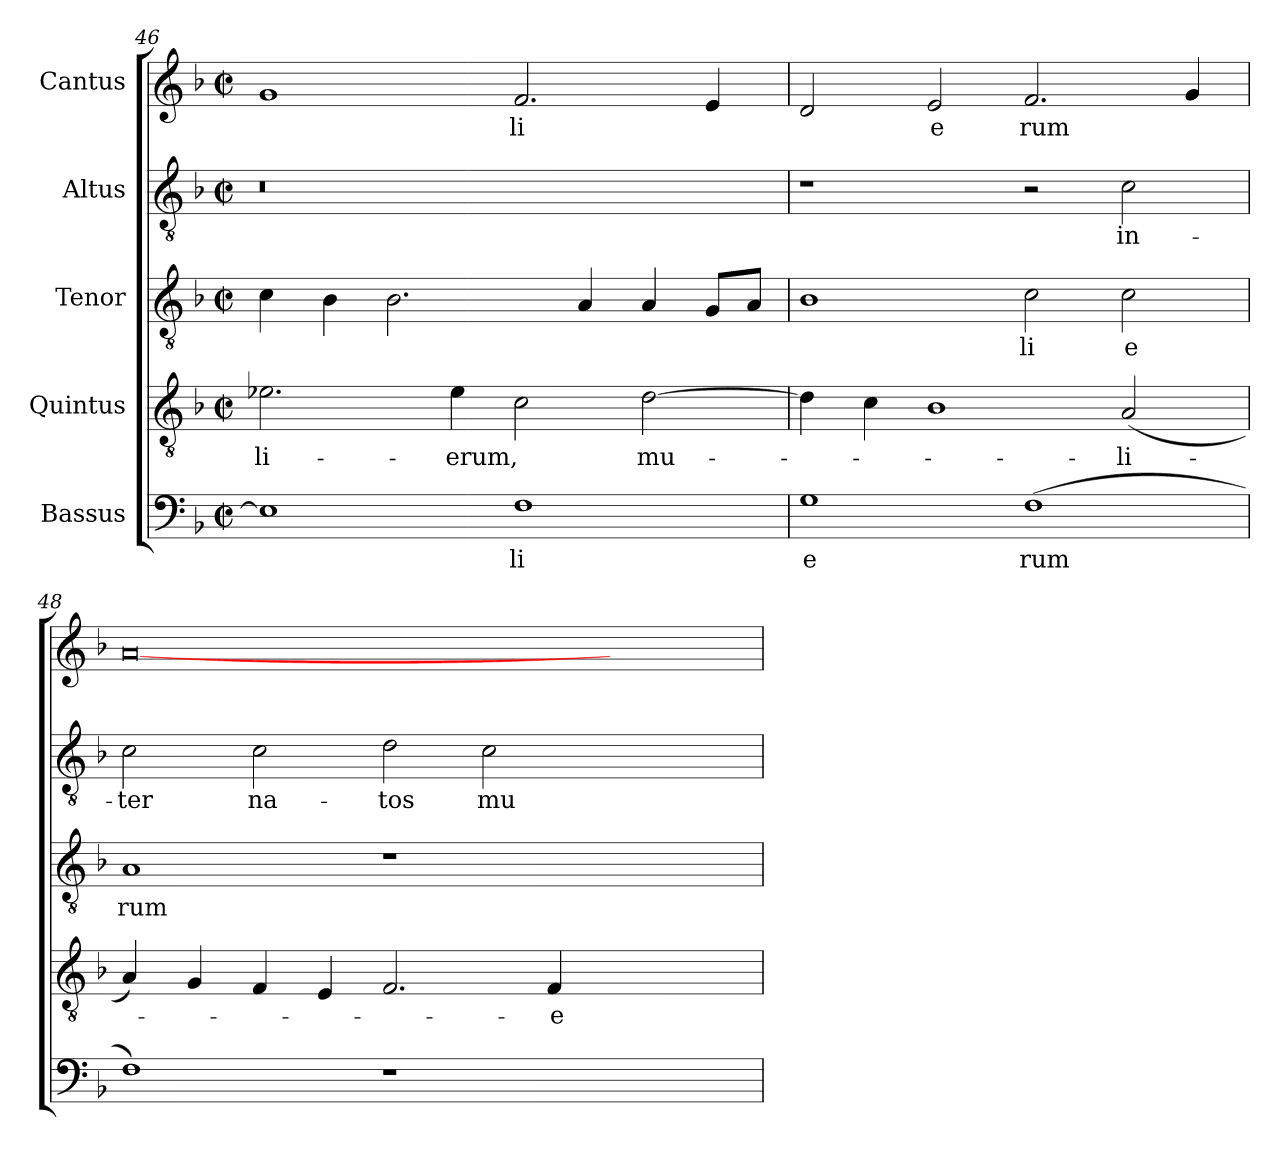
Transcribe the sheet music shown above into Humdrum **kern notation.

**kern	**text	**kern	**text	**kern	**text	**kern	**text	**kern	**text
*part5	*part5	*part4	*part4	*part3	*part3	*part2	*part2	*part1	*part1
*staff5	*staff5	*staff4	*staff4	*staff3	*staff3	*staff2	*staff2	*staff1	*staff1
*I"Bassus	*	*I"Quintus	*	*I"Tenor	*	*I"Altus	*	*I"Cantus	*
*clefF4	*	*clefGv2	*	*clefGv2	*	*clefGv2	*	*clefG2	*
*k[b-]	*	*k[b-]	*	*k[b-]	*	*k[b-]	*	*k[b-]	*
*F:	*	*F:	*	*F:	*	*F:	*	*F:	*
*M2/2	*	*M2/2	*	*M2/2	*	*M2/2	*	*M2/2	*
*met(c|)	*	*met(c|)	*	*met(c|)	*	*met(c|)	*	*met(c|)	*
=46	=46	=46	=46	=46	=46	=46	=46	=46	=46
!	!	!	!LO:LY:b:cj	!	!	!	!	!	!
1E-]	.	2.e-\	-li-	4c\	.	0r	.	1g	.
.	.	.	.	4B-\	.	.	.	.	.
.	.	.	.	2.B-\	.	.	.	.	.
!	!	!	!LO:LY:b	!	!	!	!	!	!
.	.	4e-\	-erum,	.	.	.	.	.	.
!	!LO:LY:b:cj	!	!	!	!	!	!	!	!LO:LY:b:cj
1F	li	2c\	.	.	.	.	.	2.f/	li
.	.	.	.	4A/	.	.	.	.	.
!	!	!	!LO:LY:b	!	!	!	!	!	!
.	.	[>2d\	mu-	4A/	.	.	.	.	.
.	.	.	.	8G/L	.	.	.	4e/	.
.	.	.	.	8A/J	.	.	.	.	.
=47	=47	=47	=47	=47	=47	=47	=47	=47	=47
!	!LO:LY:b:cj	!	!	!	!	!	!	!	!
1G	e	4d\]	.	1B-	.	1r	.	2d/	.
.	.	4c\	.	.	.	.	.	.	.
!	!	!	!	!	!	!	!	!	!LO:LY:b:cj
.	.	1B-	.	.	.	.	.	2e/	e
!	!LO:LY:b	!	!	!	!LO:LY:b:cj	!	!	!	!LO:LY:b
(>1F	rum	.	.	2c\	li	2r	.	2.f/	rum
!	!	!	!LO:LY:b:cj	!	!LO:LY:b:cj	!	!LO:LY:b:cj	!	!
.	.	(<2A/	-li-	2c\	e	2c\	in-	.	.
.	.	.	.	.	.	.	.	4g/	.
=48	=48	=48	=48	=48	=48	=48	=48	=48	=48
!	!	!	!	!	!LO:LY:b:cj	!	!LO:LY:b:cj	!	!
1F)	.	4A/)	.	1A	rum	2c\	-ter	[>0a	.
.	.	4G/	.	.	.	.	.	.	.
!	!	!	!	!	!	!	!LO:LY:b:cj	!	!
.	.	4F/	.	.	.	2c\	na-	.	.
.	.	4E/	.	.	.	.	.	.	.
!LO:N:vis=1	!	!	!	!LO:N:vis=1	!	!	!LO:LY:b:cj	!	!
0r	.	2.F/	.	0r	.	2d\	-tos	.	.
!	!	!	!	!	!	!	!LO:LY:b:cj	!	!
.	.	.	.	.	.	2c\	mu-	.	.
!	!	!	!LO:LY:b:cj	!	!	!	!	!	!
.	.	4F/	-e-	.	.	.	.	.	.
.	.	1ryy	.	.	.	1ryy	.	1ryy	.
=	=	=	=	=	=	=	=	=	=
*-	*-	*-	*-	*-	*-	*-	*-	*-	*-
